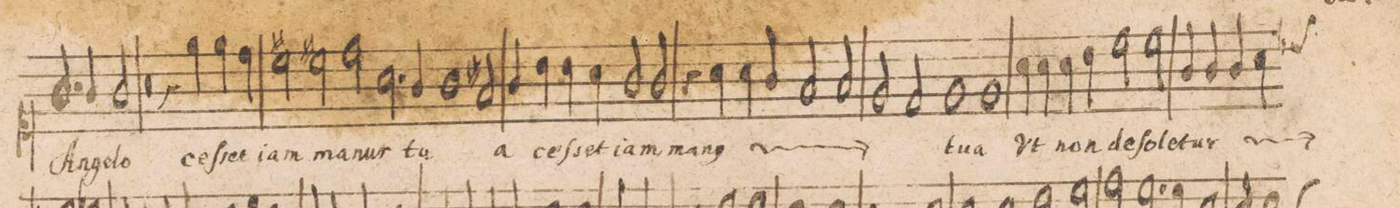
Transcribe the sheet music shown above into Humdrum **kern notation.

**kern	**text
*I"[Cantus]	*
*clefC1	*
*k[]	*
*met(C|)	*
*M2/1	*
2.g/	An-
=10-	=10-
4g/	-ge-
2g/	-lo
0r	.
=11-	=11-
4r	.
4ee\	ceſ-
4ee\	-set
4dd\	iam
=12-	=12-
2cc#X\	ma-
2cc#X\	-nus
2dd\	tu-
2.a\	.
=13-	=13-
4g/	.
1g\	.
2f#X/	.
=14-	=14-
4g/	-a
4b\	ceſ-
4b\	-set
4a\	iam
2g/	ma-
2g/	-n(us)
=15-	=15-
4r	.
*	*ij
4a\	ceſ-
4a\	-set
4g/	iam
2f/	ma-
2f/	-nus
*	*Xij
=16-	=16-
2e/	tu-
2d/	.
1e/	.
=17-	=17-
1e/	-a
4a\	Ut
4a\	non
4a\	de-
4b\	-ſo-
=18-	=18-
2cc\	-le-
2cc\	-tur
*	*ij
4g/	Ut
4g/	non
4g/	de-
*custos:b-	*
4a\	-ſo-
=19-	=19-
*-	*-
